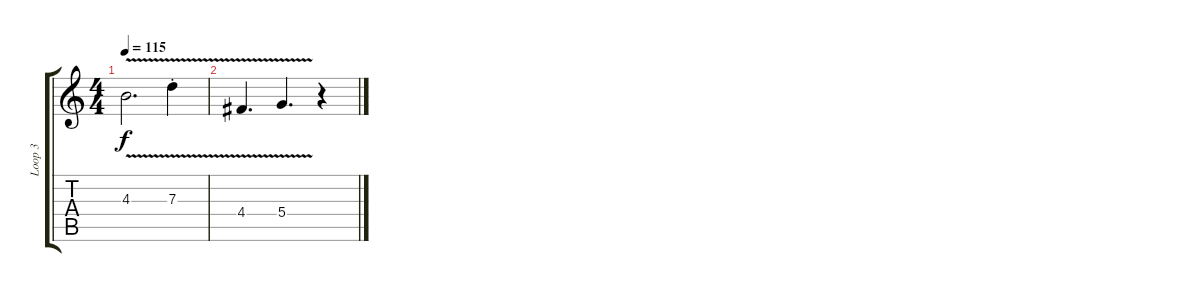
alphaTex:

\track ("Loop 3" "Loop 3") {instrument electricguitarmuted}
\staff {score tabs}
\tuning (E4 B3 G3 D3 A2 E2) {hide}
\ts (4 4)
\tempo 115
\clef g2
\ks c
4.3{v}.2{d dy f} 7.3{v st}.4 |
4.4{v}.4{d} 5.4{v}.4{d} r.4
